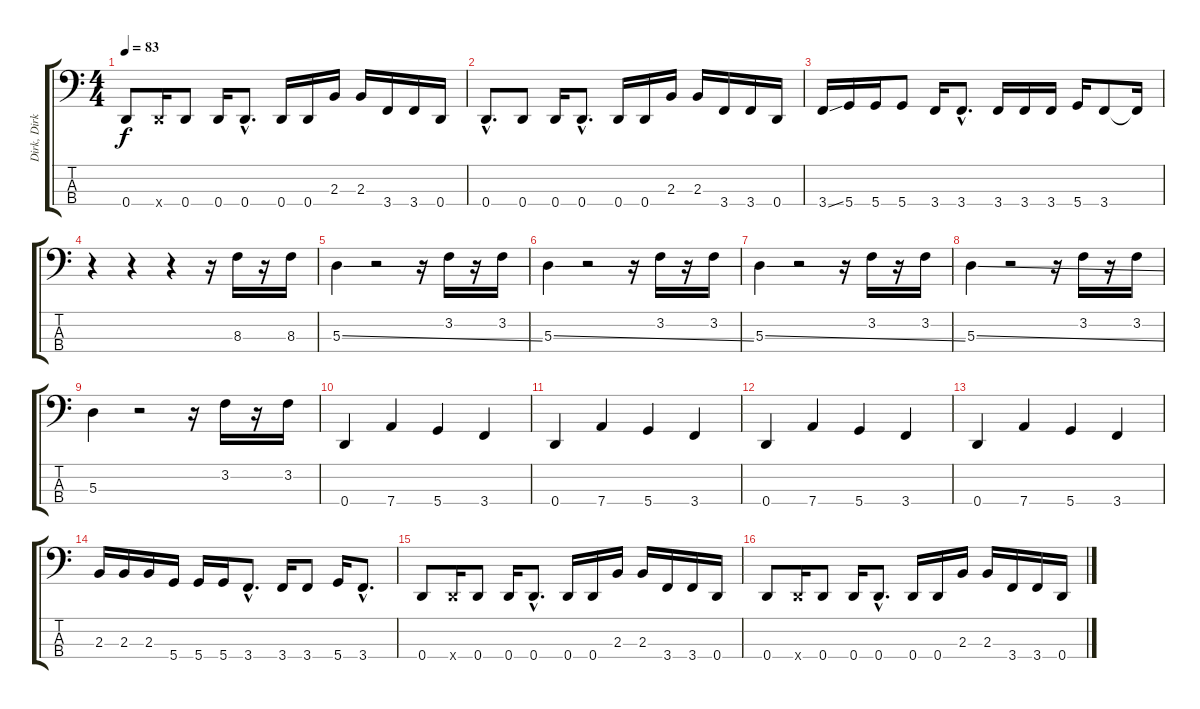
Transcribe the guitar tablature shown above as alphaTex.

\track ("Dirk, Dirk, Diiirrrrk!!!" "Dirk, Dirk") {instrument electricbassfinger}
\staff {score tabs}
\tuning (G2 D2 A1 D1) {hide}
\ts (4 4)
\tempo 83
\clef f4
\ks c
0.4.8{dy f} 0.4{x}.16 0.4.8 0.4.16 0.4{hac}.8{d} 0.4.16 0.4.16 2.3.16 2.3.16 3.4.16 3.4.16 0.4.16 |
0.4{hac}.8{d} 0.4.8 0.4.16 0.4{hac}.8{d} 0.4.16 0.4.16 2.3.16 2.3.16 3.4.16 3.4.16 0.4.16 |
3.4{ss}.16 5.4.16 5.4.16 5.4.8 3.4.16 3.4{hac}.8{d} 3.4.16 3.4.16 3.4.16 5.4.16 3.4.8 3.4{t}.16 |
r.4 r.4 r.4 r.16 8.3.16 r.16 8.3.16 |
5.3{ss}.4 r.2 r.16 3.2.16 r.16 3.2.16 |
5.3{ss}.4 r.2 r.16 3.2.16 r.16 3.2.16 |
5.3{ss}.4 r.2 r.16 3.2.16 r.16 3.2.16 |
5.3{ss}.4 r.2 r.16 3.2.16 r.16 3.2.16 |
5.3.4 r.2 r.16 3.2.16 r.16 3.2.16 |
0.4.4 7.4.4 5.4.4 3.4.4 |
0.4.4 7.4.4 5.4.4 3.4.4 |
0.4.4 7.4.4 5.4.4 3.4.4 |
0.4.4 7.4.4 5.4.4 3.4.4 |
2.3.16 2.3.16 2.3.16 5.4.16 5.4.16 5.4.16 3.4{hac}.8{d} 3.4.16 3.4.8 5.4.16 3.4{hac}.8{d} |
0.4.8 0.4{x}.16 0.4.8 0.4.16 0.4{hac}.8{d} 0.4.16 0.4.16 2.3.16 2.3.16 3.4.16 3.4.16 0.4.16 |
0.4.8 0.4{x}.16 0.4.8 0.4.16 0.4{hac}.8{d} 0.4.16 0.4.16 2.3.16 2.3.16 3.4.16 3.4.16 0.4.16
